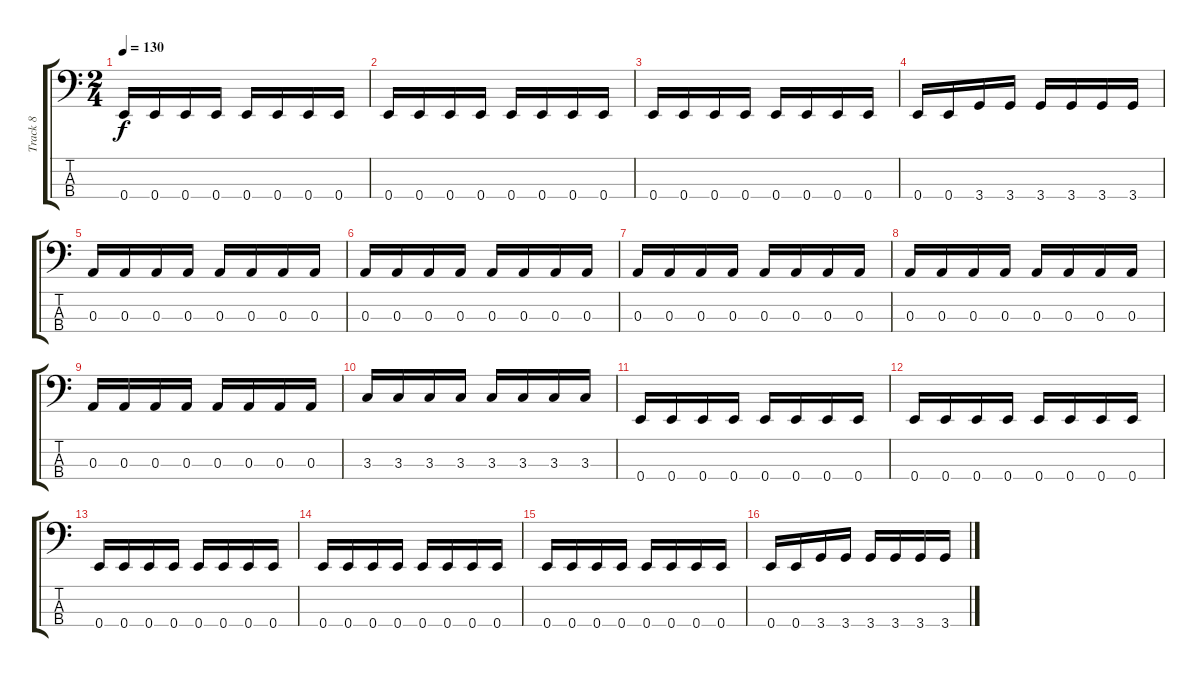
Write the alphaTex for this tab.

\track ("Track 8" "Track 8") {instrument electricbassfinger}
\staff {score tabs}
\tuning (G2 D2 A1 E1) {hide}
\ts (2 4)
\tempo 130
\clef f4
\ks c
0.4.16{dy f} 0.4.16 0.4.16 0.4.16 0.4.16 0.4.16 0.4.16 0.4.16 |
0.4.16 0.4.16 0.4.16 0.4.16 0.4.16 0.4.16 0.4.16 0.4.16 |
0.4.16 0.4.16 0.4.16 0.4.16 0.4.16 0.4.16 0.4.16 0.4.16 |
0.4.16 0.4.16 3.4.16 3.4.16 3.4.16 3.4.16 3.4.16 3.4.16 |
0.3.16 0.3.16 0.3.16 0.3.16 0.3.16 0.3.16 0.3.16 0.3.16 |
0.3.16 0.3.16 0.3.16 0.3.16 0.3.16 0.3.16 0.3.16 0.3.16 |
0.3.16 0.3.16 0.3.16 0.3.16 0.3.16 0.3.16 0.3.16 0.3.16 |
0.3.16 0.3.16 0.3.16 0.3.16 0.3.16 0.3.16 0.3.16 0.3.16 |
0.3.16 0.3.16 0.3.16 0.3.16 0.3.16 0.3.16 0.3.16 0.3.16 |
3.3.16 3.3.16 3.3.16 3.3.16 3.3.16 3.3.16 3.3.16 3.3.16 |
0.4.16 0.4.16 0.4.16 0.4.16 0.4.16 0.4.16 0.4.16 0.4.16 |
0.4.16 0.4.16 0.4.16 0.4.16 0.4.16 0.4.16 0.4.16 0.4.16 |
0.4.16 0.4.16 0.4.16 0.4.16 0.4.16 0.4.16 0.4.16 0.4.16 |
0.4.16 0.4.16 0.4.16 0.4.16 0.4.16 0.4.16 0.4.16 0.4.16 |
0.4.16 0.4.16 0.4.16 0.4.16 0.4.16 0.4.16 0.4.16 0.4.16 |
0.4.16 0.4.16 3.4.16 3.4.16 3.4.16 3.4.16 3.4.16 3.4.16
